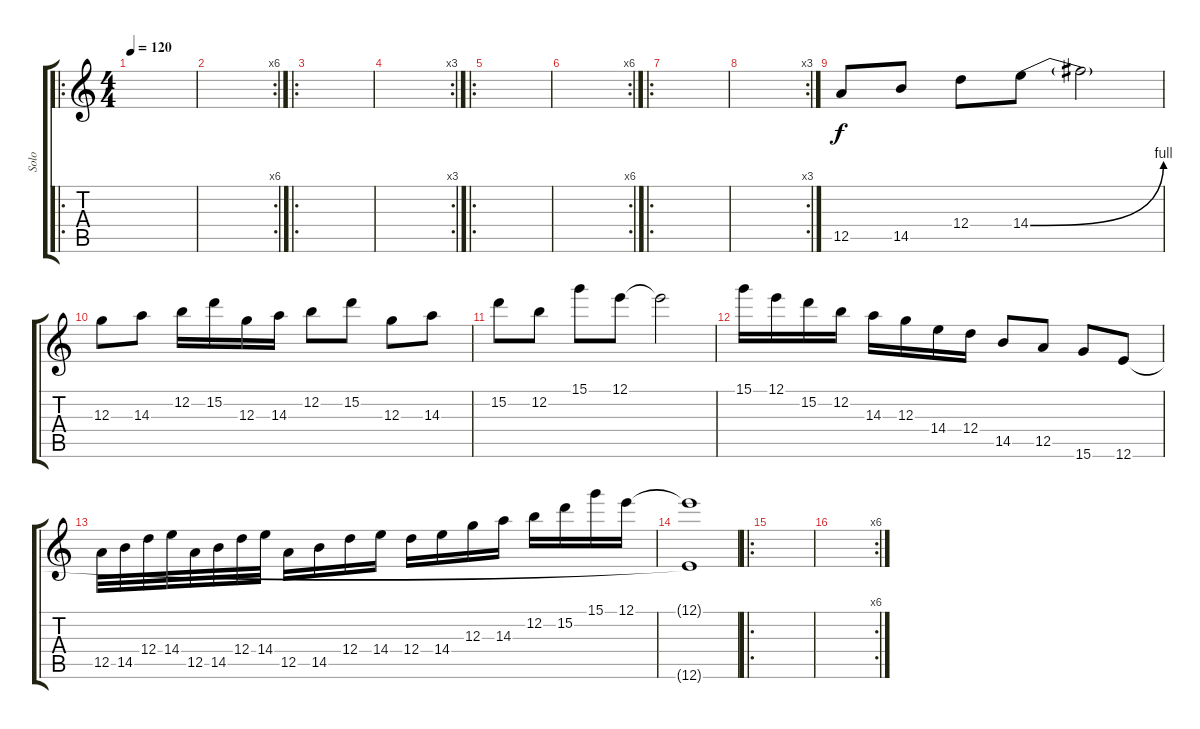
\track ("Solo" "Solo") {instrument distortionguitar}
\staff {score tabs}
\tuning (E4 B3 G3 D3 A2 E2) {hide}
\ro
\ts (4 4)
\tempo 120
\clef g2
\ks c
|
\rc 6
|
\ro
|
\rc 3
|
\ro
|
\rc 6
|
\ro
|
\rc 3
|
12.5.8 14.5.8 12.4.8 14.4{be (bend 0 0 60 4)}.8 14.4{t}.2 |
12.3.8 14.3.8 12.2.16 15.2.16 12.3.16 14.3.16 12.2.8 15.2.8 12.3.8 14.3.8 |
15.2.8 12.2.8 15.1.8 12.1.8 12.1{t}.2 |
15.1.16 12.1.16 15.2.16 12.2.16 14.3.16 12.3.16 14.4.16 12.4.16 14.5.8 12.5.8 15.6.8 12.6.8 |
12.5.32 14.5.32 12.4.32 14.4.32 12.5.32 14.5.32 12.4.32 14.4.32 12.5.16 14.5.16 12.4.16 14.4.16 12.4.16 14.4.16 12.3.16 14.3.16 12.2.16 15.2.16 15.1.16 12.1.16 |
(12.1{t} 12.6{t}).1 |
\ro
|
\rc 6
